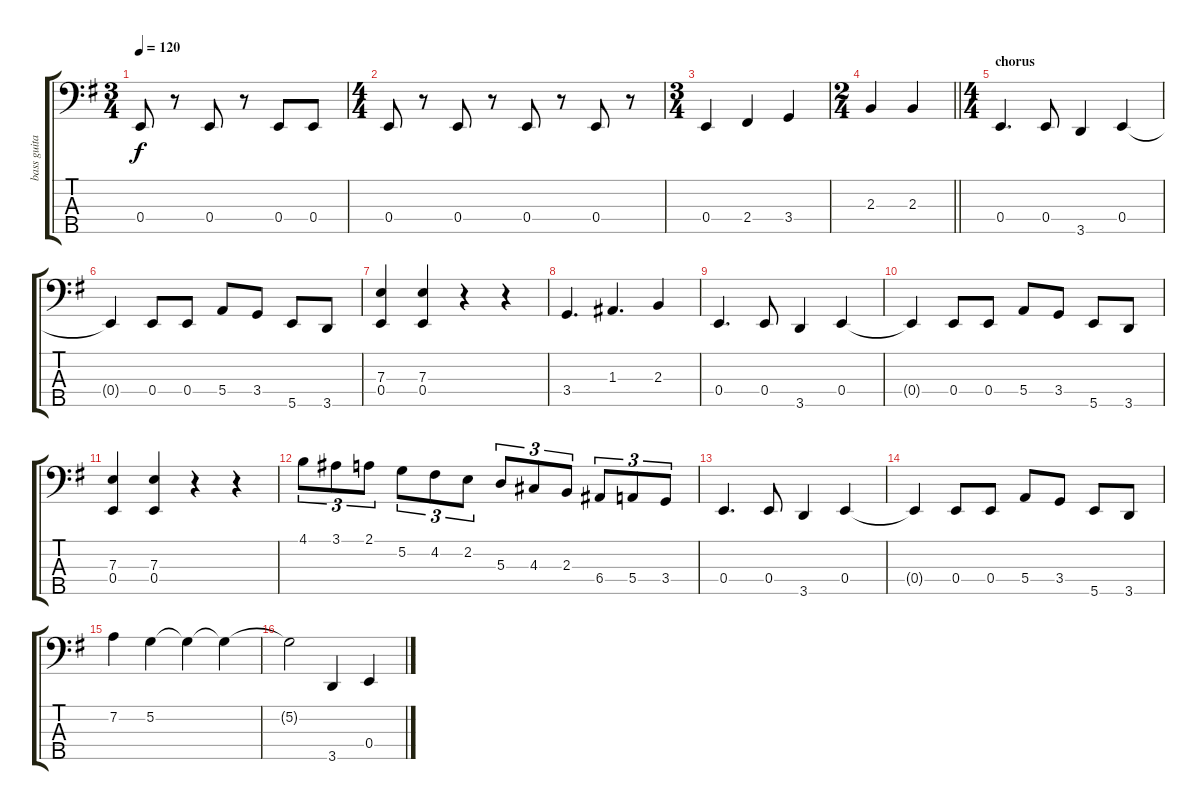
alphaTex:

\track ("bass guitar" "bass guita") {instrument electricbassfinger}
\staff {score tabs}
\tuning (G2 D2 A1 E1 B0) {hide}
\ts (3 4)
\tempo 120
\clef f4
\ks g
0.4.8{dy f} r.8 0.4.8 r.8 0.4.8 0.4.8 |
\ts (4 4)
0.4.8 r.8 0.4.8 r.8 0.4.8 r.8 0.4.8 r.8 |
\ts (3 4)
0.4.4 2.4.4 3.4.4 |
\ts (2 4)
\barLineRight lightlight
2.3.4 2.3.4 |
\ts (4 4)
\section ("" "chorus")
0.4.4{d} 0.4.8 3.5.4 0.4.4 |
0.4{t}.4 0.4.8 0.4.8 5.4.8 3.4.8 5.5.8 3.5.8 |
(7.3 0.4).4 (7.3 0.4).4 r.4 r.4 |
3.4.4{d} 1.3.4{d} 2.3.4 |
0.4.4{d} 0.4.8 3.5.4 0.4.4 |
0.4{t}.4 0.4.8 0.4.8 5.4.8 3.4.8 5.5.8 3.5.8 |
(7.3 0.4).4 (7.3 0.4).4 r.4 r.4 |
4.1.8{tu (3 2)} 3.1.8{tu (3 2)} 2.1.8{tu (3 2)} 5.2.8{tu (3 2)} 4.2.8{tu (3 2)} 2.2.8{tu (3 2)} 5.3.8{tu (3 2)} 4.3.8{tu (3 2)} 2.3.8{tu (3 2)} 6.4.8{tu (3 2)} 5.4.8{tu (3 2)} 3.4.8{tu (3 2)} |
0.4.4{d} 0.4.8 3.5.4 0.4.4 |
0.4{t}.4 0.4.8 0.4.8 5.4.8 3.4.8 5.5.8 3.5.8 |
7.2.4 5.2.4 5.2{t}.4 5.2{t}.4 |
5.2{t}.2 3.5.4 0.4.4
